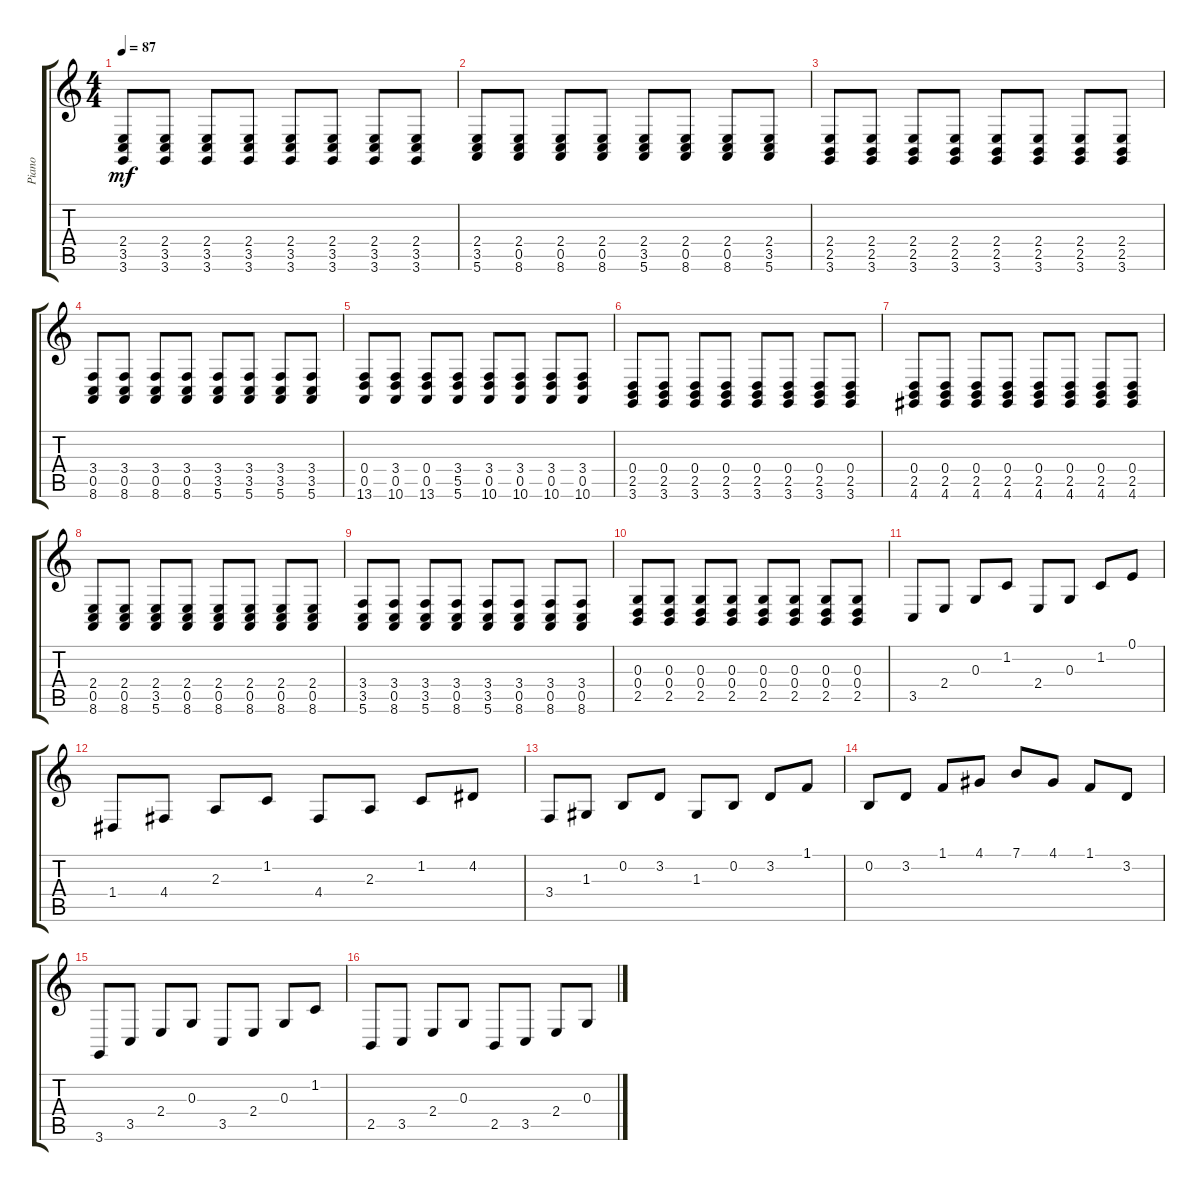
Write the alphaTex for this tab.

\track ("Piano" "Piano") {instrument acousticgrandpiano}
\staff {score tabs}
\tuning (E4 B3 G3 D3 A2 E2) {hide}
\ts (4 4)
\tempo 87
\clef g2
\ks c
(2.4 3.5 3.6).8{dy mf} (2.4 3.5 3.6).8 (2.4 3.5 3.6).8 (2.4 3.5 3.6).8 (2.4 3.5 3.6).8 (2.4 3.5 3.6).8 (2.4 3.5 3.6).8 (2.4 3.5 3.6).8 |
(2.4 3.5 5.6).8 (2.4 0.5 8.6).8 (2.4 0.5 8.6).8 (2.4 0.5 8.6).8 (2.4 3.5 5.6).8 (2.4 0.5 8.6).8 (2.4 0.5 8.6).8 (2.4 3.5 5.6).8 |
(2.4 2.5 3.6).8 (2.4 2.5 3.6).8 (2.4 2.5 3.6).8 (2.4 2.5 3.6).8 (2.4 2.5 3.6).8 (2.4 2.5 3.6).8 (2.4 2.5 3.6).8 (2.4 2.5 3.6).8 |
(3.4 0.5 8.6).8 (3.4 0.5 8.6).8 (3.4 0.5 8.6).8 (3.4 0.5 8.6).8 (3.4 3.5 5.6).8 (3.4 3.5 5.6).8 (3.4 3.5 5.6).8 (3.4 3.5 5.6).8 |
(0.4 0.5 13.6).8 (3.4 0.5 10.6).8 (0.4 0.5 13.6).8 (3.4 5.5 5.6).8 (3.4 0.5 10.6).8 (3.4 0.5 10.6).8 (3.4 0.5 10.6).8 (3.4 0.5 10.6).8 |
(0.4 2.5 3.6).8 (0.4 2.5 3.6).8 (0.4 2.5 3.6).8 (0.4 2.5 3.6).8 (0.4 2.5 3.6).8 (0.4 2.5 3.6).8 (0.4 2.5 3.6).8 (0.4 2.5 3.6).8 |
(0.4 2.5 4.6).8 (0.4 2.5 4.6).8 (0.4 2.5 4.6).8 (0.4 2.5 4.6).8 (0.4 2.5 4.6).8 (0.4 2.5 4.6).8 (0.4 2.5 4.6).8 (0.4 2.5 4.6).8 |
(2.4 0.5 8.6).8 (2.4 0.5 8.6).8 (2.4 3.5 5.6).8 (2.4 0.5 8.6).8 (2.4 0.5 8.6).8 (2.4 0.5 8.6).8 (2.4 0.5 8.6).8 (2.4 0.5 8.6).8 |
(3.4 3.5 5.6).8 (3.4 0.5 8.6).8 (3.4 3.5 5.6).8 (3.4 0.5 8.6).8 (3.4 3.5 5.6).8 (3.4 0.5 8.6).8 (3.4 0.5 8.6).8 (3.4 0.5 8.6).8 |
(0.3 0.4 2.5).8 (0.3 0.4 2.5).8 (0.3 0.4 2.5).8 (0.3 0.4 2.5).8 (0.3 0.4 2.5).8 (0.3 0.4 2.5).8 (0.3 0.4 2.5).8 (0.3 0.4 2.5).8 |
3.5.8 2.4.8 0.3.8 1.2.8 2.4.8 0.3.8 1.2.8 0.1.8 |
1.4.8 4.4.8 2.3.8 1.2.8 4.4.8 2.3.8 1.2.8 4.2.8 |
3.4.8 1.3.8 0.2.8 3.2.8 1.3.8 0.2.8 3.2.8 1.1.8 |
0.2.8 3.2.8 1.1.8 4.1.8 7.1.8 4.1.8 1.1.8 3.2.8 |
3.6.8 3.5.8 2.4.8 0.3.8 3.5.8 2.4.8 0.3.8 1.2.8 |
2.5.8 3.5.8 2.4.8 0.3.8 2.5.8 3.5.8 2.4.8 0.3.8
